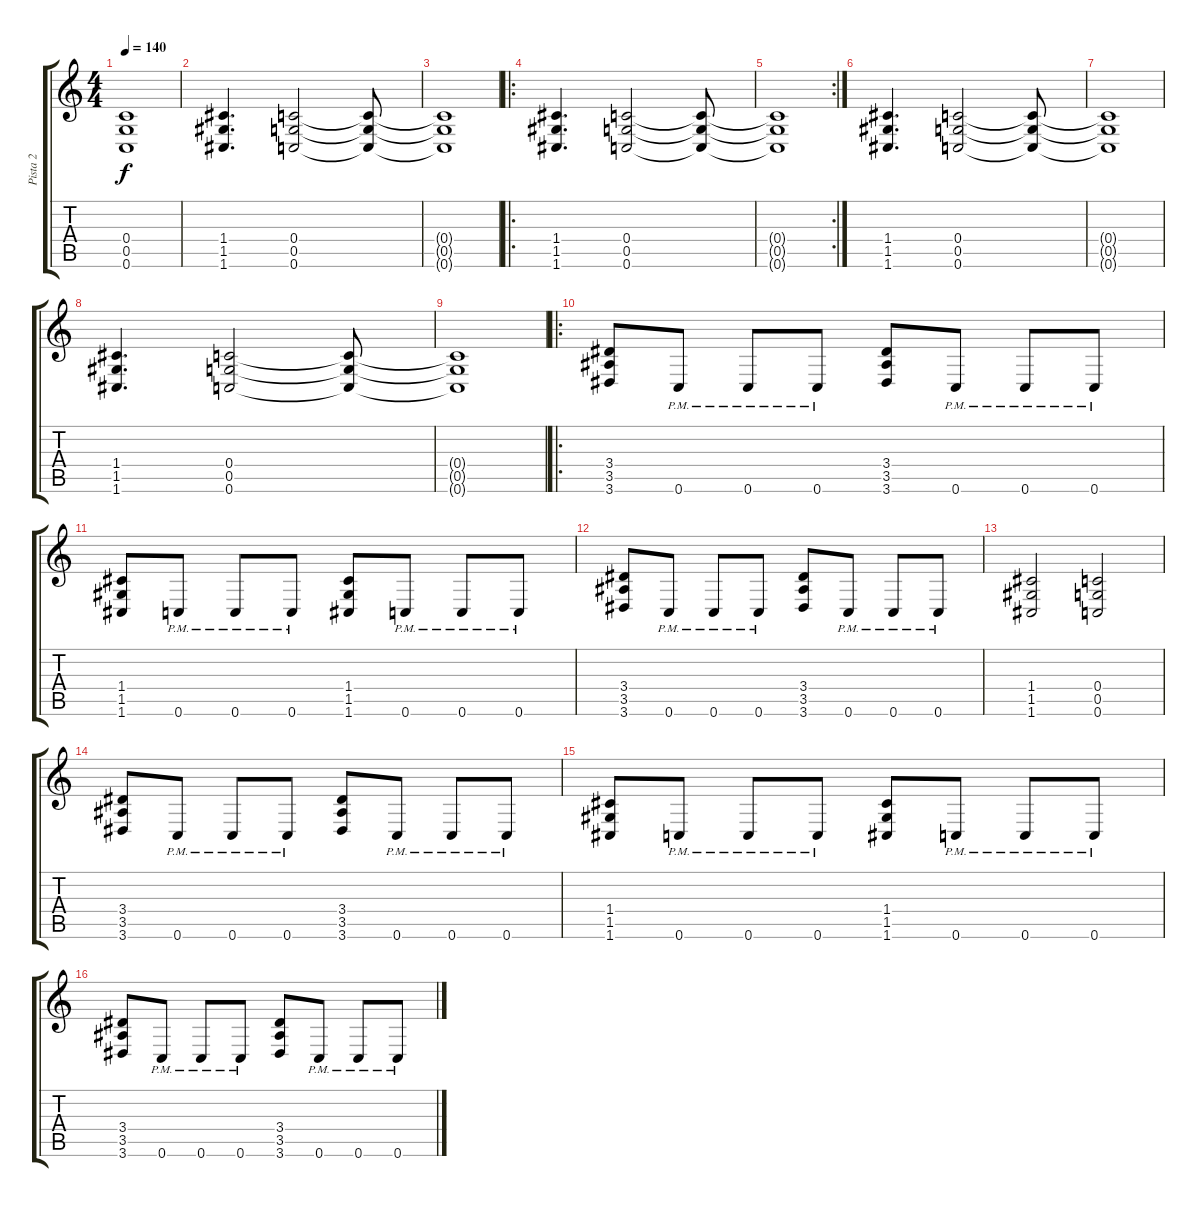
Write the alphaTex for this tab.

\track ("Pista 2" "Pista 2") {instrument distortionguitar}
\staff {score tabs}
\tuning (D4 A3 F3 C3 G2 C2) {hide}
\ts (4 4)
\tempo 140
\clef g2
\ks c
(0.4{t} 0.5{t} 0.6{t}).1{dy f} |
(1.4 1.5 1.6).4{d} (0.4 0.5 0.6).2 (0.4{t} 0.5{t} 0.6{t}).8 |
(0.4{t} 0.5{t} 0.6{t}).1 |
\ro
(1.4 1.5 1.6).4{d} (0.4 0.5 0.6).2 (0.4{t} 0.5{t} 0.6{t}).8 |
\rc 2
(0.4{t} 0.5{t} 0.6{t}).1 |
(1.4 1.5 1.6).4{d} (0.4 0.5 0.6).2 (0.4{t} 0.5{t} 0.6{t}).8 |
(0.4{t} 0.5{t} 0.6{t}).1 |
(1.4 1.5 1.6).4{d} (0.4 0.5 0.6).2 (0.4{t} 0.5{t} 0.6{t}).8 |
(0.4{t} 0.5{t} 0.6{t}).1 |
\ro
(3.4 3.5 3.6).8 0.6{pm}.8 0.6{pm}.8 0.6{pm}.8 (3.4 3.5 3.6).8 0.6{pm}.8 0.6{pm}.8 0.6{pm}.8 |
(1.4 1.5 1.6).8 0.6{pm}.8 0.6{pm}.8 0.6{pm}.8 (1.4 1.5 1.6).8 0.6{pm}.8 0.6{pm}.8 0.6{pm}.8 |
(3.4 3.5 3.6).8 0.6{pm}.8 0.6{pm}.8 0.6{pm}.8 (3.4 3.5 3.6).8 0.6{pm}.8 0.6{pm}.8 0.6{pm}.8 |
(1.4 1.5 1.6).2 (0.4 0.5 0.6).2 |
(3.4 3.5 3.6).8 0.6{pm}.8 0.6{pm}.8 0.6{pm}.8 (3.4 3.5 3.6).8 0.6{pm}.8 0.6{pm}.8 0.6{pm}.8 |
(1.4 1.5 1.6).8 0.6{pm}.8 0.6{pm}.8 0.6{pm}.8 (1.4 1.5 1.6).8 0.6{pm}.8 0.6{pm}.8 0.6{pm}.8 |
(3.4 3.5 3.6).8 0.6{pm}.8 0.6{pm}.8 0.6{pm}.8 (3.4 3.5 3.6).8 0.6{pm}.8 0.6{pm}.8 0.6{pm}.8
